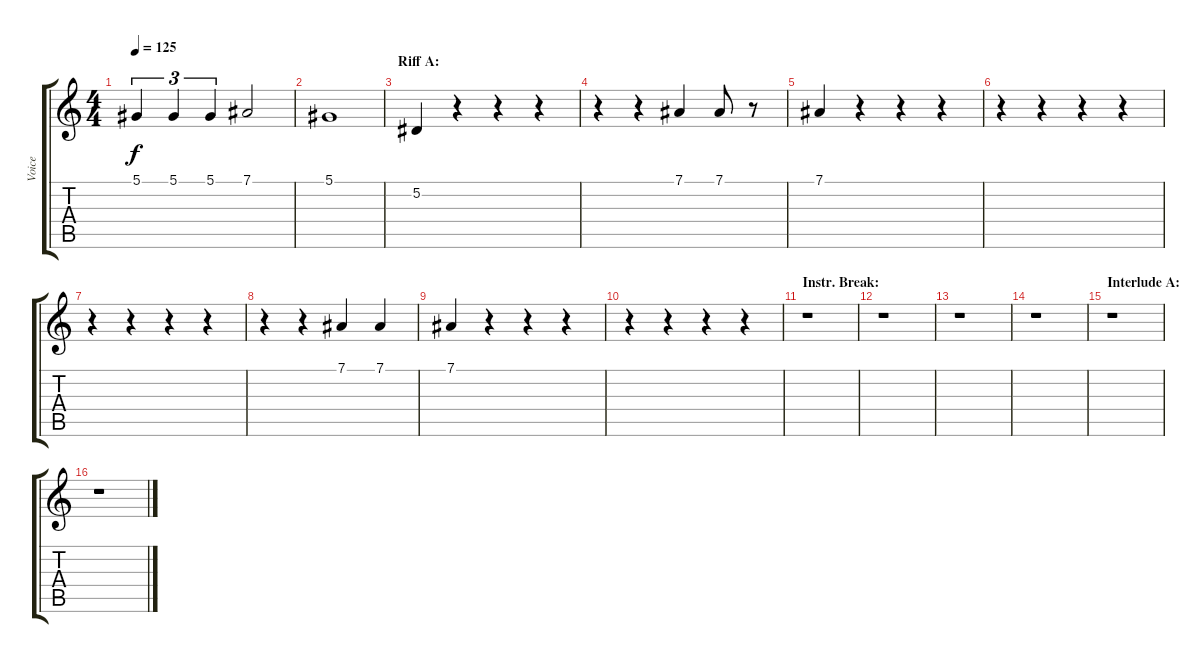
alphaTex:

\track ("Voice" "Voice") {instrument cello}
\staff {score tabs}
\tuning (Eb4 Bb3 Gb3 Db3 Ab2 Eb2) {hide}
\ts (4 4)
\tempo 125
\clef g2
\ks c
5.1.4{tu (3 2) dy f} 5.1.4{tu (3 2)} 5.1.4{tu (3 2)} 7.1.2 |
5.1.1 |
\section ("" "Riff A:")
5.2.4 r.4 r.4 r.4 |
r.4 r.4 7.1.4 7.1.8 r.8 |
7.1.4 r.4 r.4 r.4 |
r.4 r.4 r.4 r.4 |
r.4 r.4 r.4 r.4 |
r.4 r.4 7.1.4 7.1.4 |
7.1.4 r.4 r.4 r.4 |
r.4 r.4 r.4 r.4 |
\section ("" "Instr. Break:")
r.1 |
r.1 |
r.1 |
r.1 |
\section ("" "Interlude A:")
r.1 |
r.1
